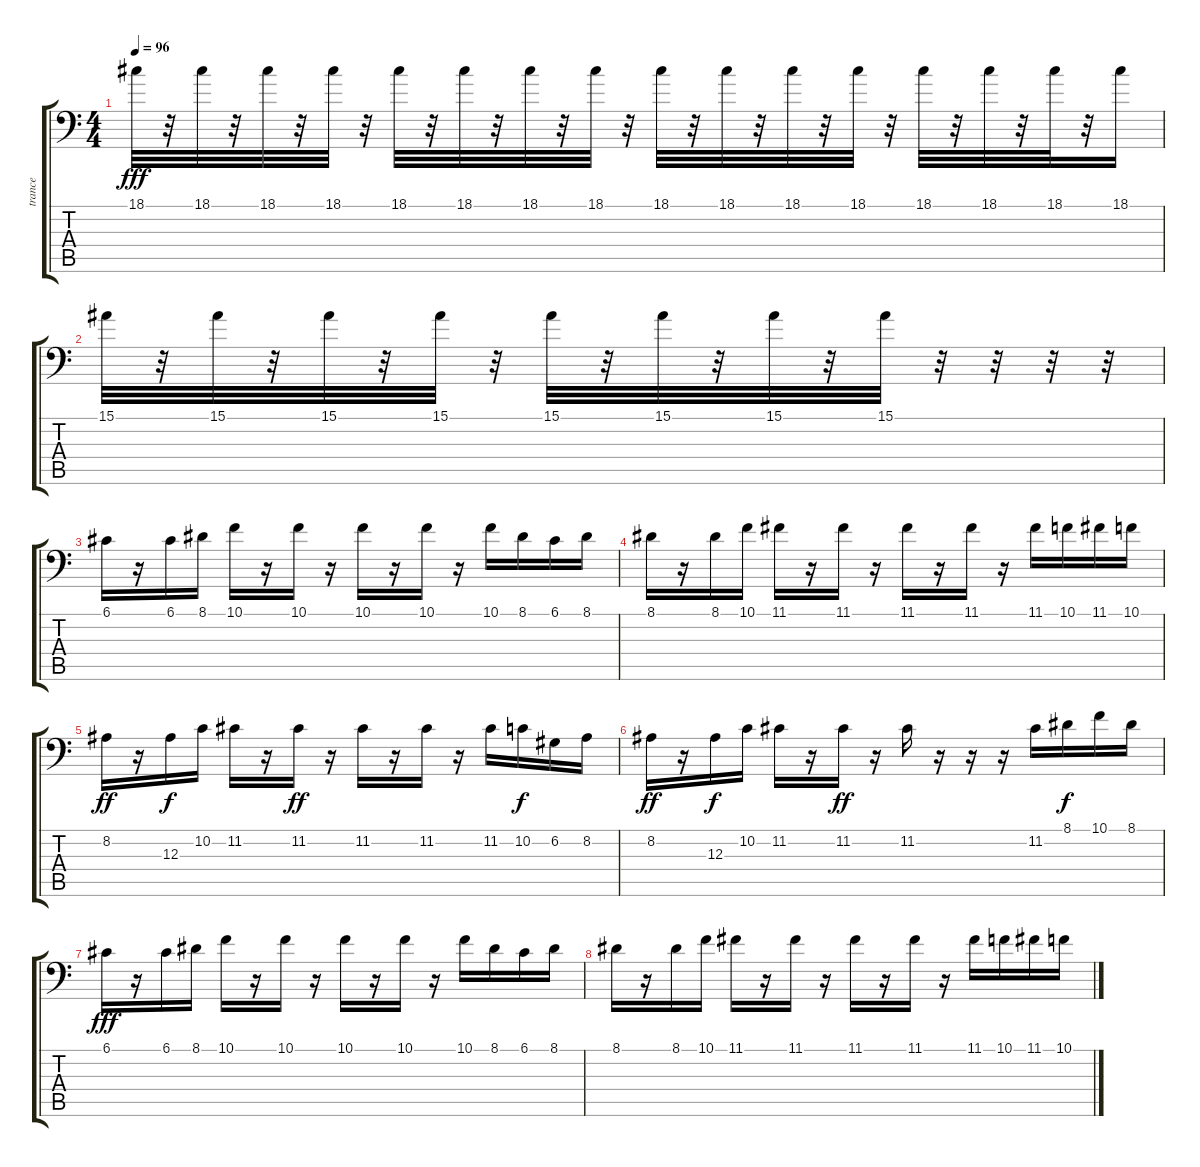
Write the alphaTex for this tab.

\track ("trance" "trance") {instrument lead2sawtooth}
\staff {score tabs}
\tuning (G3 D3 Bb2 F2 C2 F1) {hide}
\ts (4 4)
\tempo 96
\clef f4
\ks c
18.1.32{dy fff balance 3} r.32 18.1.32{balance 2} r.32 18.1.32{balance 4} r.32 18.1.32{balance 8} r.32 18.1.32{balance 8} r.32 18.1.32{balance 11} r.32 18.1.32{balance 13} r.32 18.1.32{balance 15} r.32 18.1.32{balance 13} r.32 18.1.32{balance 11} r.32 18.1.32{balance 8} r.32 18.1.32{balance 6} r.32 18.1.32{balance 3} r.32 18.1.32{balance 4} r.32 18.1.32{balance 5} r.32 18.1.16{balance 9} |
15.1.32{balance 3} r.32 15.1.32{balance 2} r.32 15.1.32{balance 4} r.32 15.1.32{balance 8} r.32 15.1.32{balance 8} r.32 15.1.32{balance 11} r.32 15.1.32{balance 13} r.32 15.1.32{balance 15} r.32 r.32 r.32 r.32 |
6.1.16{balance 8} r.16 6.1.16 8.1.16 10.1.16 r.16 10.1.16{balance 1} r.16 10.1.16{balance 15} r.16 10.1.16{balance 1} r.16 10.1.16{balance 8} 8.1.16 6.1.16 8.1.16 |
8.1.16{balance 8} r.16 8.1.16 10.1.16 11.1.16 r.16 11.1.16{balance 1} r.16 11.1.16{balance 15} r.16 11.1.16{balance 1} r.16 11.1.16{balance 8} 10.1.16 11.1.16 10.1.16 |
8.2.16{dy ff balance 8} r.16 12.3.16{dy f} 10.2.16 11.2.16 r.16 11.2.16{dy ff balance 1} r.16 11.2.16{balance 15} r.16 11.2.16{balance 1} r.16 11.2.16{balance 8} 10.2.16{dy f} 6.2.16 8.2.16 |
8.2.16{dy ff balance 8} r.16 12.3.16{dy f} 10.2.16 11.2.16 r.16 11.2.16{dy ff balance 1} r.16 11.2.16{balance 15} r.16 r.16 r.16 11.2.16{balance 8} 8.1.16{dy f} 10.1.16 8.1.16 |
6.1.16{dy fff balance 8} r.16 6.1.16 8.1.16 10.1.16 r.16 10.1.16{balance 1} r.16 10.1.16{balance 15} r.16 10.1.16{balance 1} r.16 10.1.16{balance 8} 8.1.16 6.1.16 8.1.16 |
8.1.16{balance 8} r.16 8.1.16 10.1.16 11.1.16 r.16 11.1.16{balance 1} r.16 11.1.16{balance 15} r.16 11.1.16{balance 1} r.16 11.1.16{balance 8} 10.1.16 11.1.16 10.1.16
